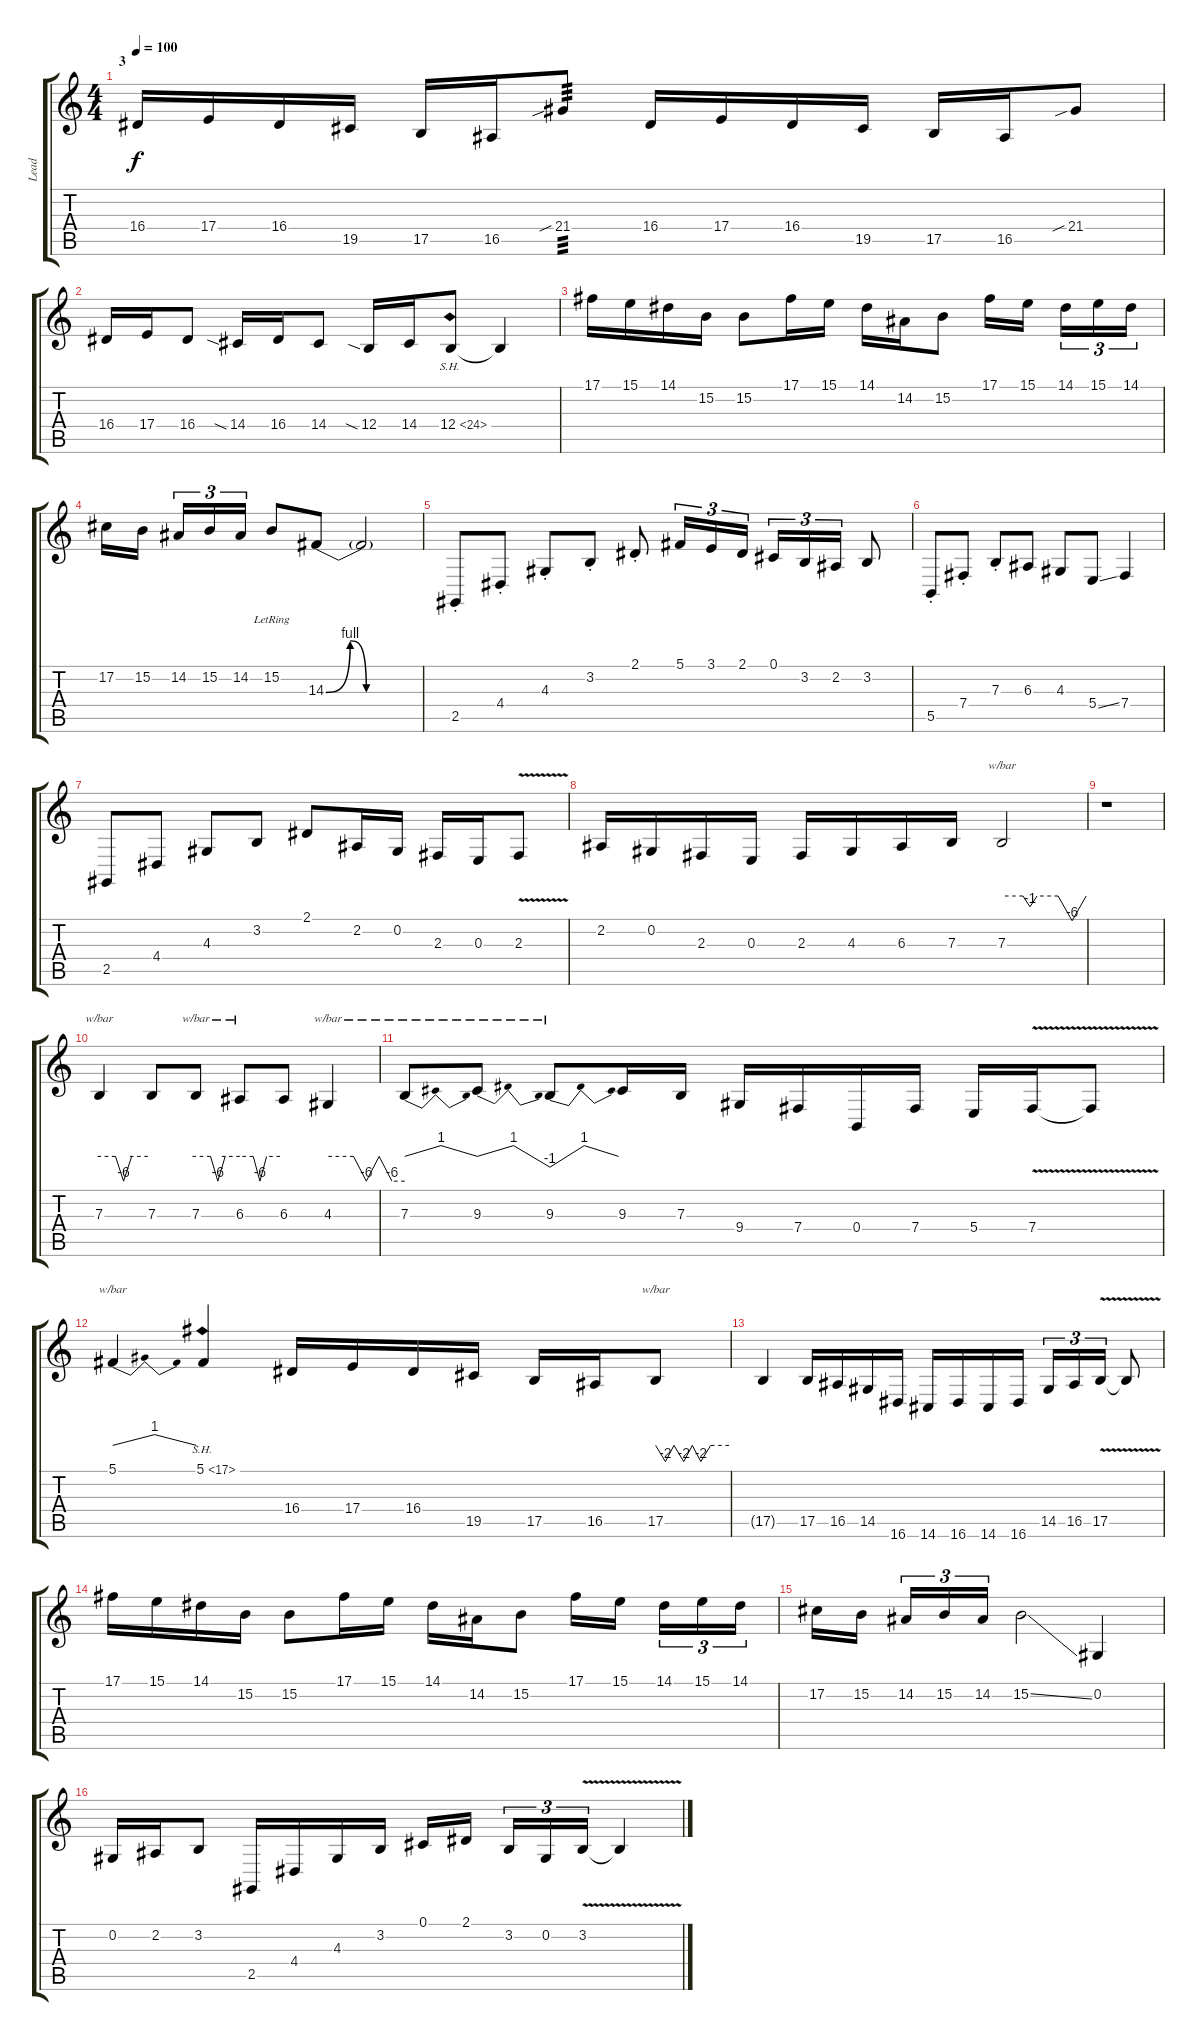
\track ("Lead" "Lead") {instrument lead5charang}
\staff {score tabs}
\tuning (Db4 Ab3 E3 B2 Gb2 B1) {hide}
\ts (4 4)
\section ("" "3")
\tempo 100
\clef g2
\ks c
16.4.16{dy f} 17.4.16 16.4.16 19.5.16 17.5.16 16.5.16 21.4{sib}.8{tp 3} 16.4.16 17.4.16 16.4.16 19.5.16 17.5.16 16.5.16 21.4{sib}.8 |
16.4.16 17.4.16 16.4.8 14.4{sia}.16 16.4.16 14.4.8 12.4{sia}.16 14.4.16 12.4{sh 12}.8 12.4{t}.4 |
17.1.16 15.1.16 14.1.16 15.2.16 15.2.8 17.1.16 15.1.16 14.1.16 14.2.16 15.2.8 17.1.16 15.1.16 14.1.16{tu (3 2)} 15.1.16{tu (3 2)} 14.1.16{tu (3 2)} |
17.2.16 15.2.16 14.2.16{tu (3 2)} 15.2.16{tu (3 2)} 14.2.16{tu (3 2)} 15.2{lr}.8 14.3{be (custom 0 0 15 4 25 0 60 0)}.8 14.3{t}.2 |
2.5{st}.8 4.4{st}.8 4.3{st}.8 3.2{st}.8 2.1{st}.8 5.1.16{tu (3 2)} 3.1.16{tu (3 2)} 2.1.16{tu (3 2)} 0.1.16{tu (3 2)} 3.2.16{tu (3 2)} 2.2.16{tu (3 2)} 3.2.8 |
5.5{st}.8 7.4{st}.8 7.3{st}.8 6.3.8 4.3.8 5.4{ss}.8 7.4.4 |
2.5.8 4.4.8 4.3.8 3.2.8 2.1.8 2.2.16 0.2.16 2.3.16 0.3.16 2.3{v}.8 |
2.2.16 0.2.16 2.3.16 0.3.16 2.3.16 4.3.16 6.3.16 7.3.16 7.3.2{tbe (custom default 0 0 15 0 20 -4 25 0 40 0 50 -24 60 0)} |
r.1 |
7.3.4{tbe (custom default 0 0 20 0 30 -24 40 0 60 0)} 7.3.8 7.3.8{tbe (custom default 0 0 20 0 30 -24 40 0 60 0)} 6.3.8{tbe (custom default 0 0 20 0 30 -24 40 0 60 0)} 6.3.8 4.3.4{tbe (custom default 0 0 20 0 30 -24 40 0 50 -24 60 -24)} |
7.3.8{tbe (dip default 0 0 30 4 60 0)} 9.3.8{tbe (dip default 0 0 30 4 60 -4)} 9.3.8{tbe (dip default 0 -4 30 4 60 0)} 9.3.16 7.3.16 9.4.16 7.4.16 0.4.16 7.4.16 5.4.16 7.4{v}.16 7.4{t}.8 |
5.1.4{tbe (dip default 0 0 30 4 60 0)} 5.1{sh 12}.4 16.4.16 17.4.16 16.4.16 19.5.16 17.5.16 16.5.16 17.5.8{tbe (custom default 0 0 8 -8 15 0 23 -8 30 0 37 -8 45 0 60 0)} |
17.5{t}.4 17.5.16 16.5.16 14.5.16 16.6.16 14.6.16 16.6.16 14.6.16 16.6.16 14.5.16{tu (3 2)} 16.5.16{tu (3 2)} 17.5{v}.16{tu (3 2)} 17.5{t}.8 |
17.1.16 15.1.16 14.1.16 15.2.16 15.2.8 17.1.16 15.1.16 14.1.16 14.2.16 15.2.8 17.1.16 15.1.16 14.1.16{tu (3 2)} 15.1.16{tu (3 2)} 14.1.16{tu (3 2)} |
17.2.16 15.2.16 14.2.16{tu (3 2)} 15.2.16{tu (3 2)} 14.2.16{tu (3 2)} 15.2{ss}.2 0.2.4 |
0.2.16 2.2.16 3.2.8 2.5.16 4.4.16 4.3.16 3.2.16 0.1.16 2.1.16 3.2.16{tu (3 2)} 0.2.16{tu (3 2)} 3.2{v}.16{tu (3 2)} 3.2{t}.4{instrument synthbass2}
